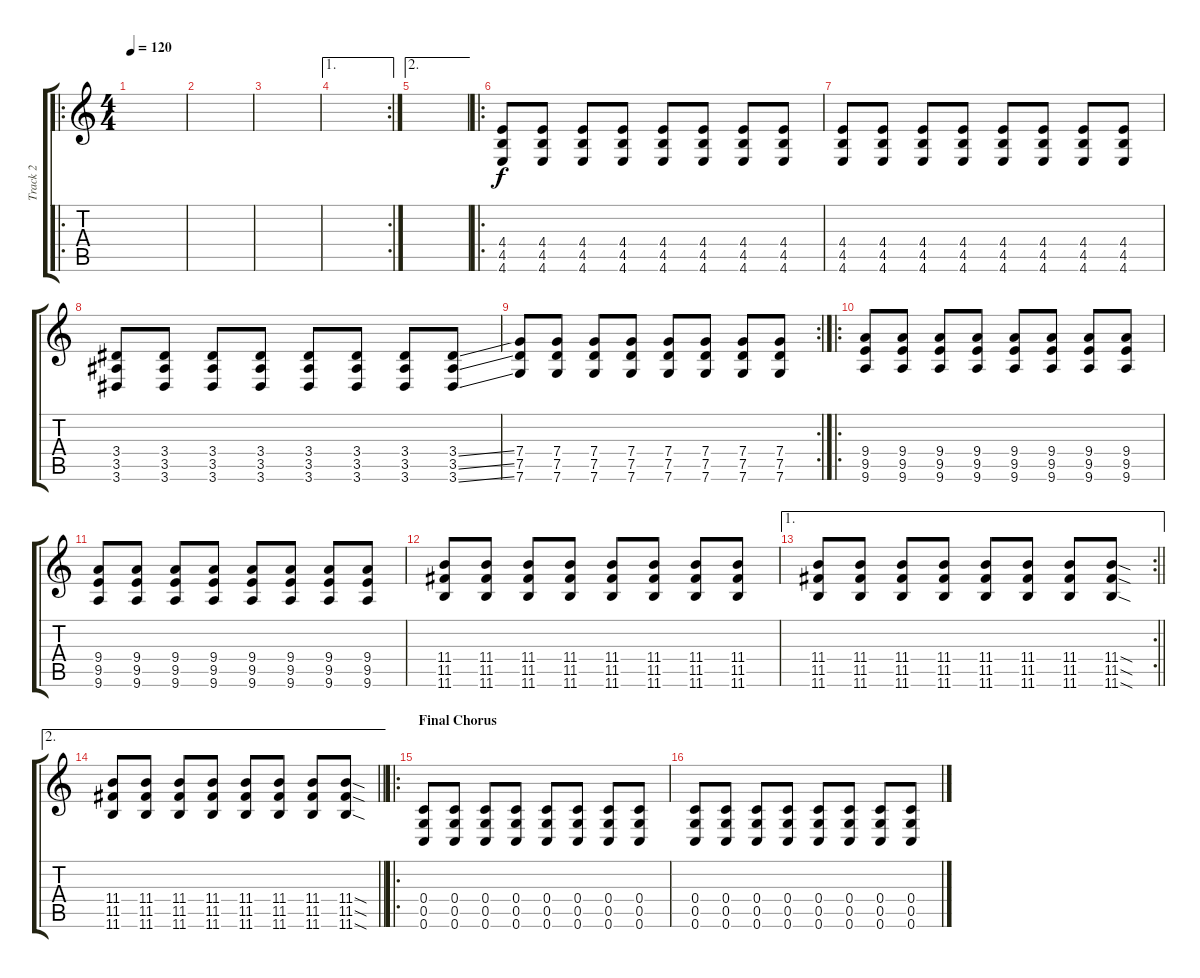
\track ("Track 2" "Track 2") {instrument distortionguitar}
\staff {score tabs}
\tuning (D4 A3 F3 C3 G2 C2) {hide}
\ro
\ts (4 4)
\tempo 120
\clef g2
\ks c
|
|
|
\ae 1
\rc 2
|
\ae 2
|
\ro
(4.4 4.5 4.6).8 (4.4 4.5 4.6).8 (4.4 4.5 4.6).8 (4.4 4.5 4.6).8 (4.4 4.5 4.6).8 (4.4 4.5 4.6).8 (4.4 4.5 4.6).8 (4.4 4.5 4.6).8 |
(4.4 4.5 4.6).8 (4.4 4.5 4.6).8 (4.4 4.5 4.6).8 (4.4 4.5 4.6).8 (4.4 4.5 4.6).8 (4.4 4.5 4.6).8 (4.4 4.5 4.6).8 (4.4 4.5 4.6).8 |
(3.4 3.5 3.6).8 (3.4 3.5 3.6).8 (3.4 3.5 3.6).8 (3.4 3.5 3.6).8 (3.4 3.5 3.6).8 (3.4 3.5 3.6).8 (3.4 3.5 3.6).8 (3.4{ss} 3.5{ss} 3.6{ss}).8 |
\rc 2
(7.4 7.5 7.6).8 (7.4 7.5 7.6).8 (7.4 7.5 7.6).8 (7.4 7.5 7.6).8 (7.4 7.5 7.6).8 (7.4 7.5 7.6).8 (7.4 7.5 7.6).8 (7.4 7.5 7.6).8 |
\ro
(9.4 9.5 9.6).8 (9.4 9.5 9.6).8 (9.4 9.5 9.6).8 (9.4 9.5 9.6).8 (9.4 9.5 9.6).8 (9.4 9.5 9.6).8 (9.4 9.5 9.6).8 (9.4 9.5 9.6).8 |
(9.4 9.5 9.6).8 (9.4 9.5 9.6).8 (9.4 9.5 9.6).8 (9.4 9.5 9.6).8 (9.4 9.5 9.6).8 (9.4 9.5 9.6).8 (9.4 9.5 9.6).8 (9.4 9.5 9.6).8 |
(11.4 11.5 11.6).8 (11.4 11.5 11.6).8 (11.4 11.5 11.6).8 (11.4 11.5 11.6).8 (11.4 11.5 11.6).8 (11.4 11.5 11.6).8 (11.4 11.5 11.6).8 (11.4 11.5 11.6).8 |
\ae 1
\rc 2
\barLineRight lightlight
(11.4 11.5 11.6).8 (11.4 11.5 11.6).8 (11.4 11.5 11.6).8 (11.4 11.5 11.6).8 (11.4 11.5 11.6).8 (11.4 11.5 11.6).8 (11.4 11.5 11.6).8 (11.4{sod} 11.5{sod} 11.6{sod}).8 |
\ae 2
\barLineRight lightlight
(11.4 11.5 11.6).8 (11.4 11.5 11.6).8 (11.4 11.5 11.6).8 (11.4 11.5 11.6).8 (11.4 11.5 11.6).8 (11.4 11.5 11.6).8 (11.4 11.5 11.6).8 (11.4{sod} 11.5{sod} 11.6{sod}).8 |
\ro
\section ("" "Final Chorus")
(0.4 0.5 0.6).8 (0.4 0.5 0.6).8 (0.4 0.5 0.6).8 (0.4 0.5 0.6).8 (0.4 0.5 0.6).8 (0.4 0.5 0.6).8 (0.4 0.5 0.6).8 (0.4 0.5 0.6).8 |
(0.4 0.5 0.6).8 (0.4 0.5 0.6).8 (0.4 0.5 0.6).8 (0.4 0.5 0.6).8 (0.4 0.5 0.6).8 (0.4 0.5 0.6).8 (0.4 0.5 0.6).8 (0.4{ss} 0.5{ss} 0.6{ss}).8
